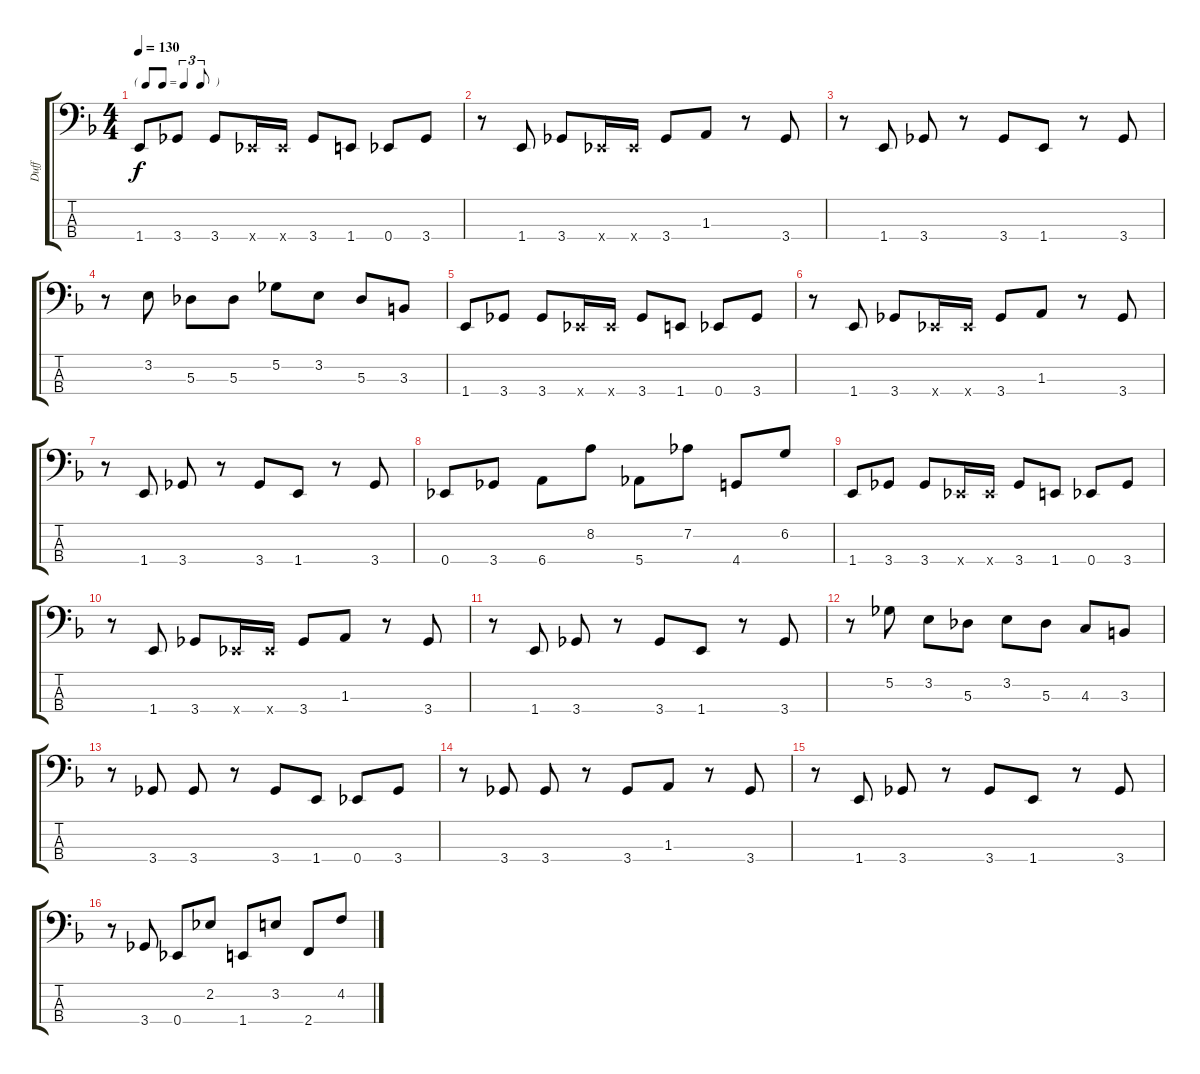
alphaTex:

\track ("Duff" "Duff") {instrument electricbasspick}
\staff {score tabs}
\tuning (Gb2 Db2 Ab1 Eb1) {hide}
\ts (4 4)
\tf triplet8th
\tempo 130
\clef f4
\ks f
1.4.8{dy f} 3.4.8 3.4.8 0.4{x}.16 0.4{x}.16 3.4.8 1.4.8 0.4.8 3.4.8 |
r.8 1.4.8 3.4.8 0.4{x}.16 0.4{x}.16 3.4.8 1.3.8 r.8 3.4.8 |
r.8 1.4.8 3.4.8 r.8 3.4.8 1.4.8 r.8 3.4.8 |
r.8 3.2.8 5.3.8 5.3.8 5.2.8 3.2.8 5.3.8 3.3.8 |
1.4.8 3.4.8 3.4.8 0.4{x}.16 0.4{x}.16 3.4.8 1.4.8 0.4.8 3.4.8 |
r.8 1.4.8 3.4.8 0.4{x}.16 0.4{x}.16 3.4.8 1.3.8 r.8 3.4.8 |
r.8 1.4.8 3.4.8 r.8 3.4.8 1.4.8 r.8 3.4.8 |
0.4.8 3.4.8 6.4.8 8.2.8 5.4.8 7.2.8 4.4.8 6.2.8 |
1.4.8 3.4.8 3.4.8 0.4{x}.16 0.4{x}.16 3.4.8 1.4.8 0.4.8 3.4.8 |
r.8 1.4.8 3.4.8 0.4{x}.16 0.4{x}.16 3.4.8 1.3.8 r.8 3.4.8 |
r.8 1.4.8 3.4.8 r.8 3.4.8 1.4.8 r.8 3.4.8 |
r.8 5.2.8 3.2.8 5.3.8 3.2.8 5.3.8 4.3.8 3.3.8 |
r.8 3.4.8 3.4.8 r.8 3.4.8 1.4.8 0.4.8 3.4.8 |
r.8 3.4.8 3.4.8 r.8 3.4.8 1.3.8 r.8 3.4.8 |
r.8 1.4.8 3.4.8 r.8 3.4.8 1.4.8 r.8 3.4.8 |
r.8 3.4.8 0.4.8 2.2.8 1.4.8 3.2.8 2.4.8 4.2.8
